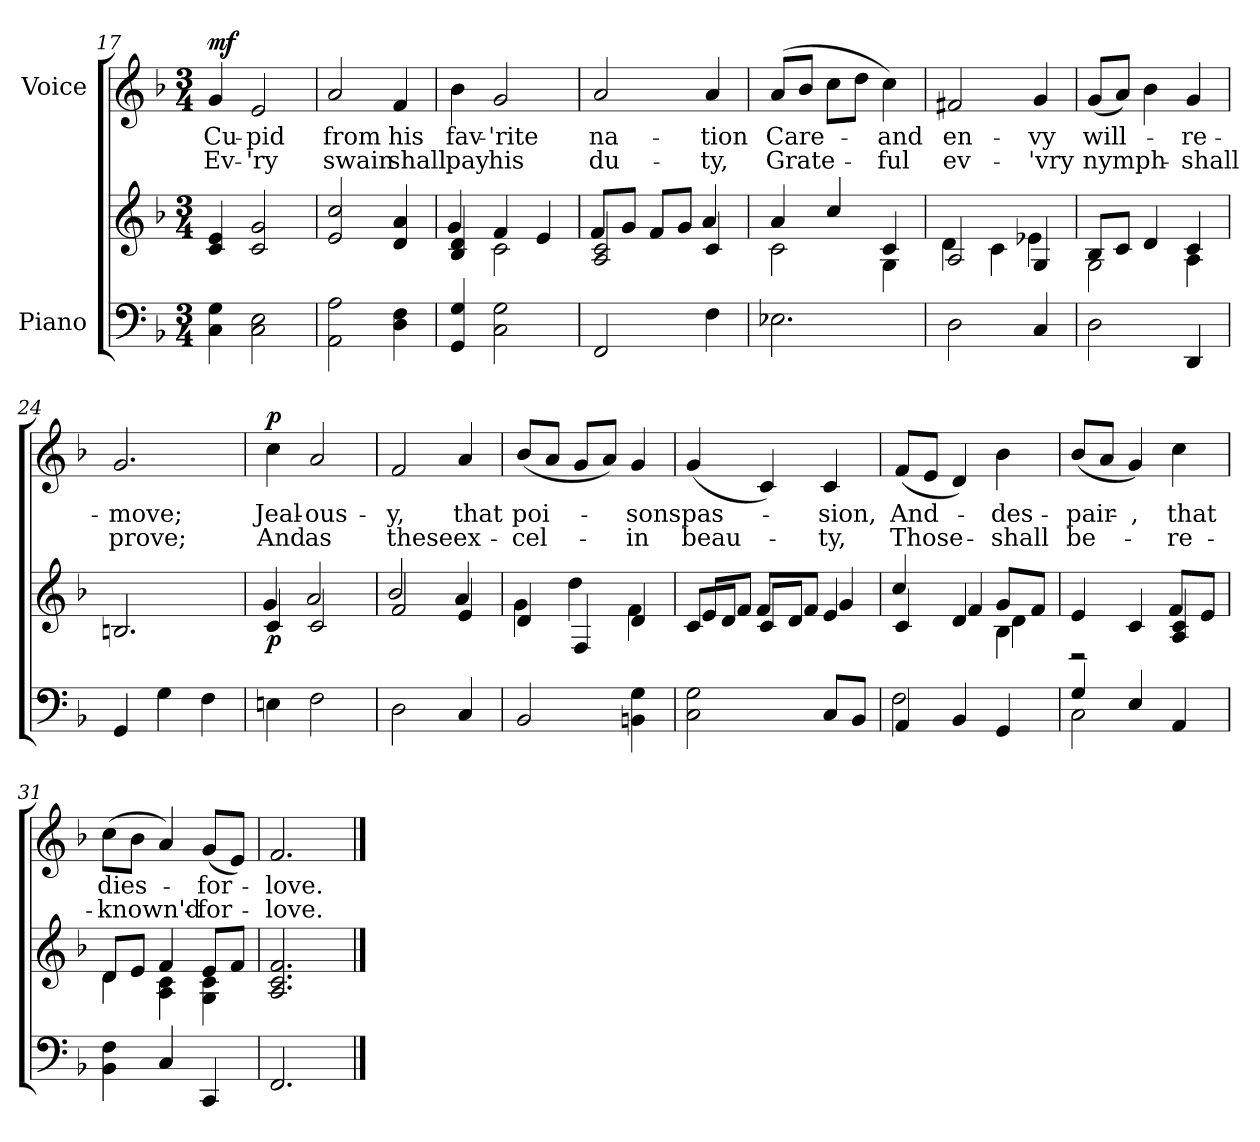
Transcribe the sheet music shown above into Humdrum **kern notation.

**kern	**kern	**dynam	**kern	**text	**text	**dynam
*part2	*part2	*part2	*part1	*part1	*part1	*part1
*staff3	*staff2	*staff2/3	*staff1	*staff1	*staff1	*staff1
*I"Piano	*	*	*I"Voice	*	*	*
!!LO:LB:g=z
*clefF4	*clefG2	*	*clefG2	*	*	*
*k[b-]	*k[b-]	*	*k[b-]	*	*	*
*M3/4	*M3/4	*	*M3/4	*	*	*
=17	=17	=17	=17	=17	=17	=17
!	!	!	!	!	!	!LO:DY:a
4C\ 4G\	4c/ 4e/	.	4g/	Cu-	Ev-	mf
2C\ 2E\	2c/ 2g/	.	2e/	-pid	-'ry	.
=18	=18	=18	=18	=18	=18	=18
2AA\ 2A\	2e/ 2cc/	.	2a/	from	swain	.
4D\ 4F\	4d/ 4a/	.	4f/	his	shall	.
=19	=19	=19	=19	=19	=19	=19
*	*^	*	*	*	*	*
4GG/ 4G/	4B-/ 4d/	4g/	.	4b-\	fav-	pay	.
2C\ 2G\	2c\	4f/	.	2g/	-'rite	his	.
.	.	4e/	.	.	.	.	.
=20	=20	=20	=20	=20	=20	=20	=20
2FF/	2A/ 2c/	8f/L	.	2a/	na-	du-	.
.	.	8g/J	.	.	.	.	.
.	.	8f/L	.	.	.	.	.
.	.	8g/J	.	.	.	.	.
4F\	4c/	4a/	.	4a/	-tion	-ty,	.
=21	=21	=21	=21	=21	=21	=21	=21
2.E-X\	2c\	4a/	.	(8a/L	Care-	Grate-	.
.	.	.	.	8b-/J	.	.	.
.	.	4cc/	.	8cc\L	.	.	.
.	.	.	.	8dd\J	.	.	.
.	4G\	4c/	.	4cc\)	-and	-ful	.
=22	=22	=22	=22	=22	=22	=22	=22
2D\	2A/	4d\	.	2f#X/	en-	ev-	.
.	.	4c\	.	.	.	.	.
4C/	4G/	4e-X\	.	4g/	-vy	-'vry	.
=23	=23	=23	=23	=23	=23	=23	=23
2D\	2G\	8B-/L	.	(8g/L	will-	nymph-	.
.	.	8c/J	.	8a/J)	.	.	.
.	.	4d/	.	4b-\	.	.	.
4DD/	4A\	4c/	.	4g/	-re-	-shall	.
*	*v	*v	*	*	*	*	*
=24	=24	=24	=24	=24	=24	=24
4GG/	2.Bn/	.	2.g/	-move;	prove;	.
4G\	.	.	.	.	.	.
4F\	.	.	.	.	.	.
=25	=25	=25	=25	=25	=25	=25
*	*^	*	*	*	*	*
!	!	!	!LO:DY:b	!	!	!	!LO:DY:a
4En\	4c/	4g/	p	4cc\	Jeal-	And	p
2F\	2c/	2a/	.	2a/	-ous-	as	.
!!LO:LB:g=z
=26	=26	=26	=26	=26	=26	=26	=26
2D\	2f/	2b-/	.	2f/	-y,	these	.
4C/	4e/	4a/	.	4a/	that	ex-	.
=27	=27	=27	=27	=27	=27	=27	=27
2BB-/	4d/	4g\	.	(8b-/L	poi-	-cel-	.
.	.	.	.	8a/J	.	.	.
.	4F/	4dd\	.	8g/L	.	.	.
.	.	.	.	8a/J)	.	.	.
4BBn\ 4G\	4d/	4f\	.	4g/	-sons	-in	.
=28	=28	=28	=28	=28	=28	=28	=28
2C\ 2G\	8c/L	8e/L	.	(4g/	pas-	beau-	.
.	8d/J	8f/J	.	.	.	.	.
.	8c/L	8f/L	.	4c/)	.	.	.
.	8d/J	8f/J	.	.	.	.	.
8C/L	4e/	4g/	.	4c/	-sion,	-ty,	.
8BB-/J	.	.	.	.	.	.	.
=29	=29	=29	=29	=29	=29	=29	=29
*^	*	*^	*	*	*	*	*
4AA/	2F\	4c/	4cc/	2ryy	.	(8f/L	And-	Those-	.
.	.	.	.	.	.	8e/J	.	.	.
4BB-/	.	4d/	4f/	.	.	4d/)	.	.	.
4GG/	4ryy	4B-\	4d\	8g/L	.	4b-\	-des-	-shall	.
.	.	.	.	8f/J	.	.	.	.	.
*	*	*	*v	*v	*	*	*	*	*
=30	=30	=30	=30	=30	=30	=30	=30	=30
4G/	2C\	4e/	2r	.	(8b-/L	-pair-	be-	.
.	.	.	.	.	8a/J	.	.	.
4E/	.	4c/	.	.	4g/)	-,	.	.
4AA/	4ryy	4A/ 4c/	8f/L	.	4cc\	that	-re-	.
.	.	.	8e/J	.	.	.	.	.
*v	*v	*	*	*	*	*	*	*
=31	=31	=31	=31	=31	=31	=31	=31
4BB-\ 4F\	8d/L	4d\	.	(8cc\L	dies-	-known'd-	.
.	8e/J	.	.	8b-\J	.	.	.
4C/	4f/	4A\ 4c\	.	4a/)	.	.	.
4CC/	8e/L	4G\ 4c\	.	(8g/L	-for-	-for-	.
.	8f/J	.	.	8e/J)	.	.	.
*	*v	*v	*	*	*	*	*
=32	=32	=32	=32	=32	=32	=32
2.FF/	2.A/ 2.c/ 2.f/	.	2.f/	-love.	-love.	.
==	==	==	==	==	==	==
*-	*-	*-	*-	*-	*-	*-
